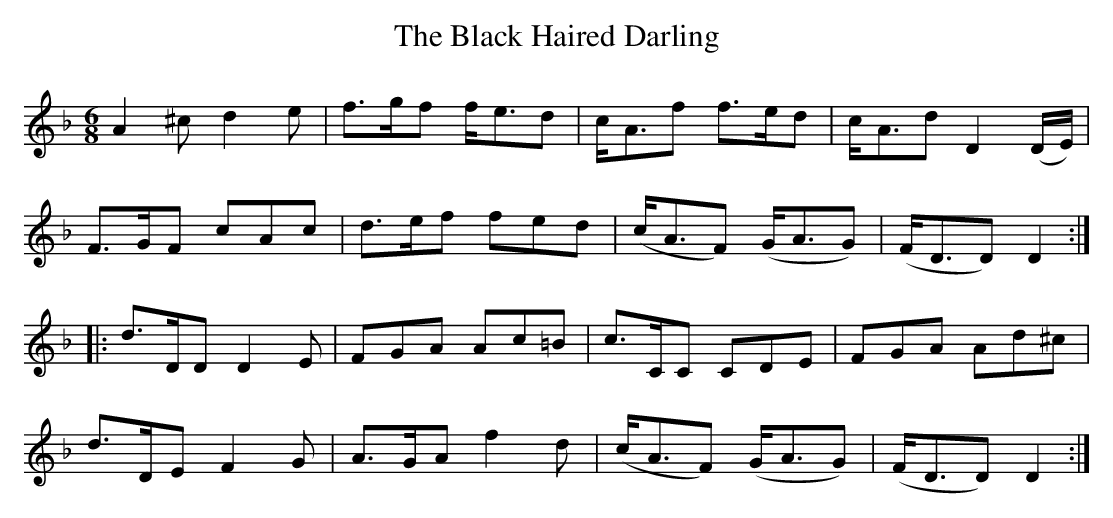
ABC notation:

X:1
T: The Black Haired Darling
M:6/8
L:1/8
K:Dm
A2 ^c d2 e | f>gf f<ed | c<Af f>ed | c<Ad D2 (D/E/) |
F>GF cAc | d>ef fed | (c<AF) (G<AG) | (F<DD) D2 :|
|:d>DD D2 E | FGA Ac=B | c>CC CDE | FGA Ad^c |
d>DE F2 G | A>GA f2 d | (c<AF) (G<AG) | (F<DD) D2 :|
